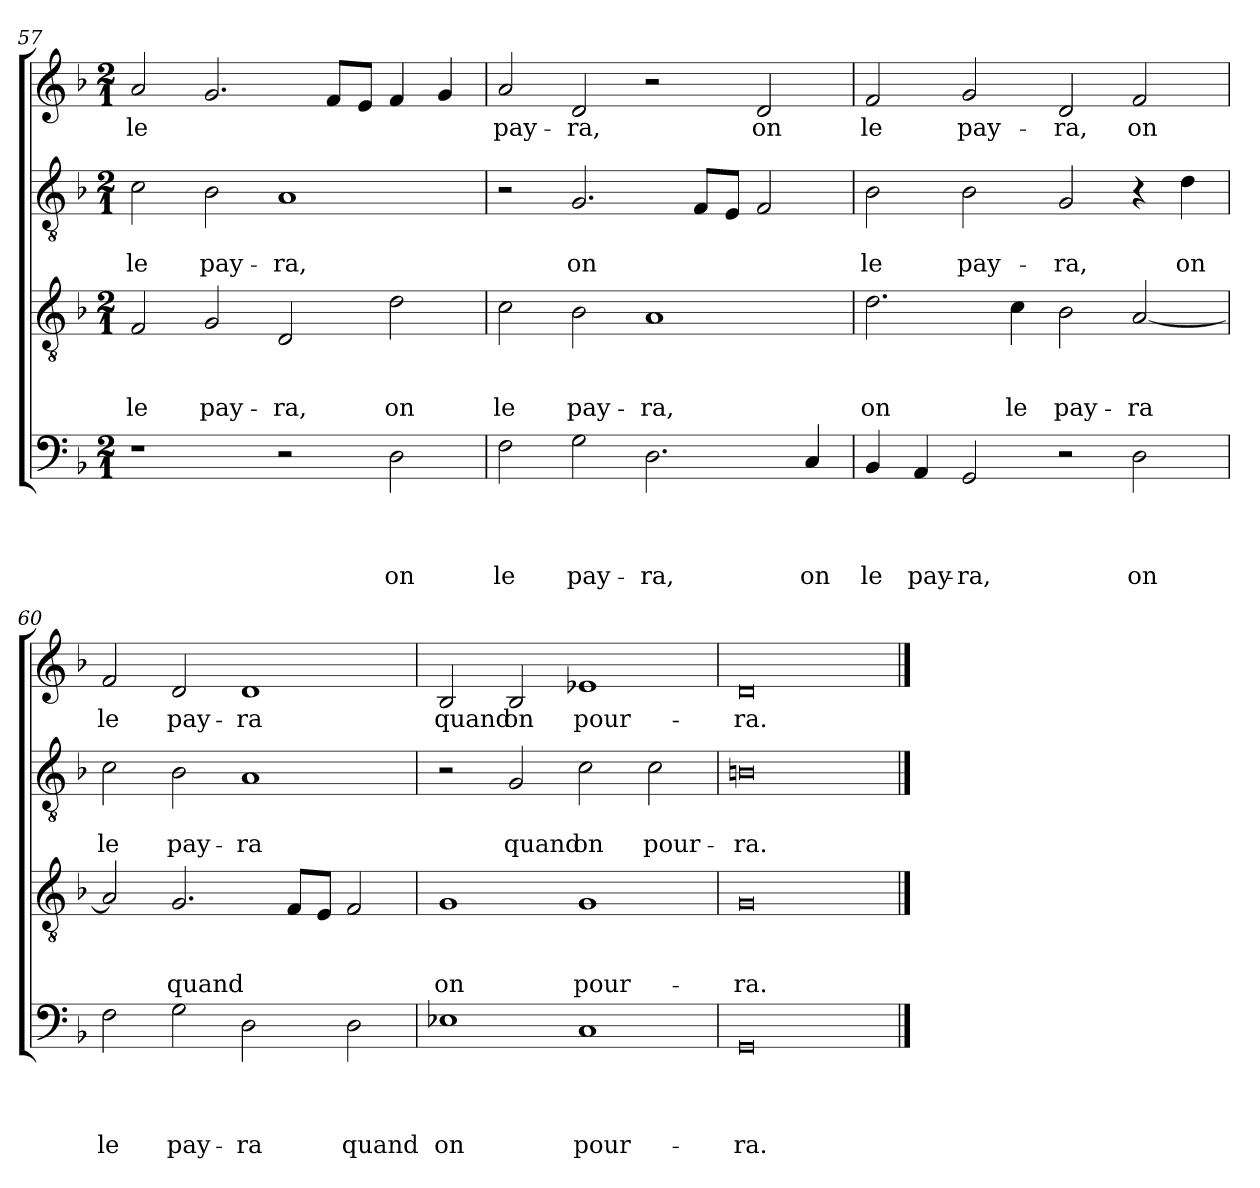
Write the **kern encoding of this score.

**kern	**text	**text	**text	**text	**kern	**text	**text	**text	**kern	**text	**text	**kern	**text
*part4	*part4	*part4	*part4	*part4	*part3	*part3	*part3	*part3	*part2	*part2	*part2	*part1	*part1
*staff4	*staff4	*staff4	*staff4	*staff4	*staff3	*staff3	*staff3	*staff3	*staff2	*staff2	*staff2	*staff1	*staff1
!!LO:LB:g=z
*clefF4	*	*	*	*	*clefGv2	*	*	*	*clefGv2	*	*	*clefG2	*
*k[b-]	*	*	*	*	*k[b-]	*	*	*	*k[b-]	*	*	*k[b-]	*
*F:	*	*	*	*	*F:	*	*	*	*F:	*	*	*F:	*
*M2/1	*	*	*	*	*M2/1	*	*	*	*M2/1	*	*	*M2/1	*
=57	=57	=57	=57	=57	=57	=57	=57	=57	=57	=57	=57	=57	=57
1r	.	.	.	.	2F/	.	.	le	2c\	.	le	2a/	le
.	.	.	.	.	2G/	.	.	pay-	2B-\	.	pay-	2.g/	.
2r	.	.	.	.	2D/	.	.	-ra,	1A	.	-ra,	.	.
.	.	.	.	.	.	.	.	.	.	.	.	8f/L	.
.	.	.	.	.	.	.	.	.	.	.	.	8e/J	.
2D\	.	.	.	on	2d\	.	.	on	.	.	.	4f/	.
.	.	.	.	.	.	.	.	.	.	.	.	4g/	.
=58	=58	=58	=58	=58	=58	=58	=58	=58	=58	=58	=58	=58	=58
2F\	.	.	.	le	2c\	.	.	le	2r	.	.	2a/	pay-
2G\	.	.	.	pay-	2B-\	.	.	pay-	2.G/	.	on	2d/	-ra,
2.D\	.	.	.	-ra,	1A	.	.	-ra,	.	.	.	2r	.
.	.	.	.	.	.	.	.	.	8F/L	.	.	.	.
.	.	.	.	.	.	.	.	.	8E/J	.	.	.	.
.	.	.	.	.	.	.	.	.	2F/	.	.	2d/	on
4C/	.	.	.	on	.	.	.	.	.	.	.	.	.
=59	=59	=59	=59	=59	=59	=59	=59	=59	=59	=59	=59	=59	=59
4BB-/	.	.	.	le	2.d\	.	.	on	2B-\	.	le	2f/	le
4AA/	.	.	.	pay-	.	.	.	.	.	.	.	.	.
2GG/	.	.	.	-ra,	.	.	.	.	2B-\	.	pay-	2g/	pay-
.	.	.	.	.	4c\	.	.	le	.	.	.	.	.
2r	.	.	.	.	2B-\	.	.	pay-	2G/	.	-ra,	2d/	-ra,
2D\	.	.	.	on	[2A/	.	.	-ra	4r	.	.	2f/	on
.	.	.	.	.	.	.	.	.	4d\	.	on	.	.
=60	=60	=60	=60	=60	=60	=60	=60	=60	=60	=60	=60	=60	=60
2F\	.	.	.	le	2A/]	.	.	.	2c\	.	le	2f/	le
2G\	.	.	.	pay-	2.G/	.	.	quand	2B-\	.	pay-	2d/	pay-
2D\	.	.	.	-ra	.	.	.	.	1A	.	-ra	1d	-ra
.	.	.	.	.	8F/L	.	.	.	.	.	.	.	.
.	.	.	.	.	8E/J	.	.	.	.	.	.	.	.
2D\	.	.	.	quand	2F/	.	.	.	.	.	.	.	.
=61	=61	=61	=61	=61	=61	=61	=61	=61	=61	=61	=61	=61	=61
1E-X	.	.	.	on	1G	.	.	on	2r	.	.	2B-/	quand
.	.	.	.	.	.	.	.	.	2G/	.	quand	2B-/	on
1C	.	.	.	pour-	1G	.	.	pour-	2c\	.	on	1e-X	pour-
.	.	.	.	.	.	.	.	.	2c\	.	pour-	.	.
=62	=62	=62	=62	=62	=62	=62	=62	=62	=62	=62	=62	=62	=62
0GG	.	.	.	-ra.	0G	.	.	-ra.	0Bn	.	-ra.	0d	-ra.
==	==	==	==	==	==	==	==	==	==	==	==	==	==
*-	*-	*-	*-	*-	*-	*-	*-	*-	*-	*-	*-	*-	*-
